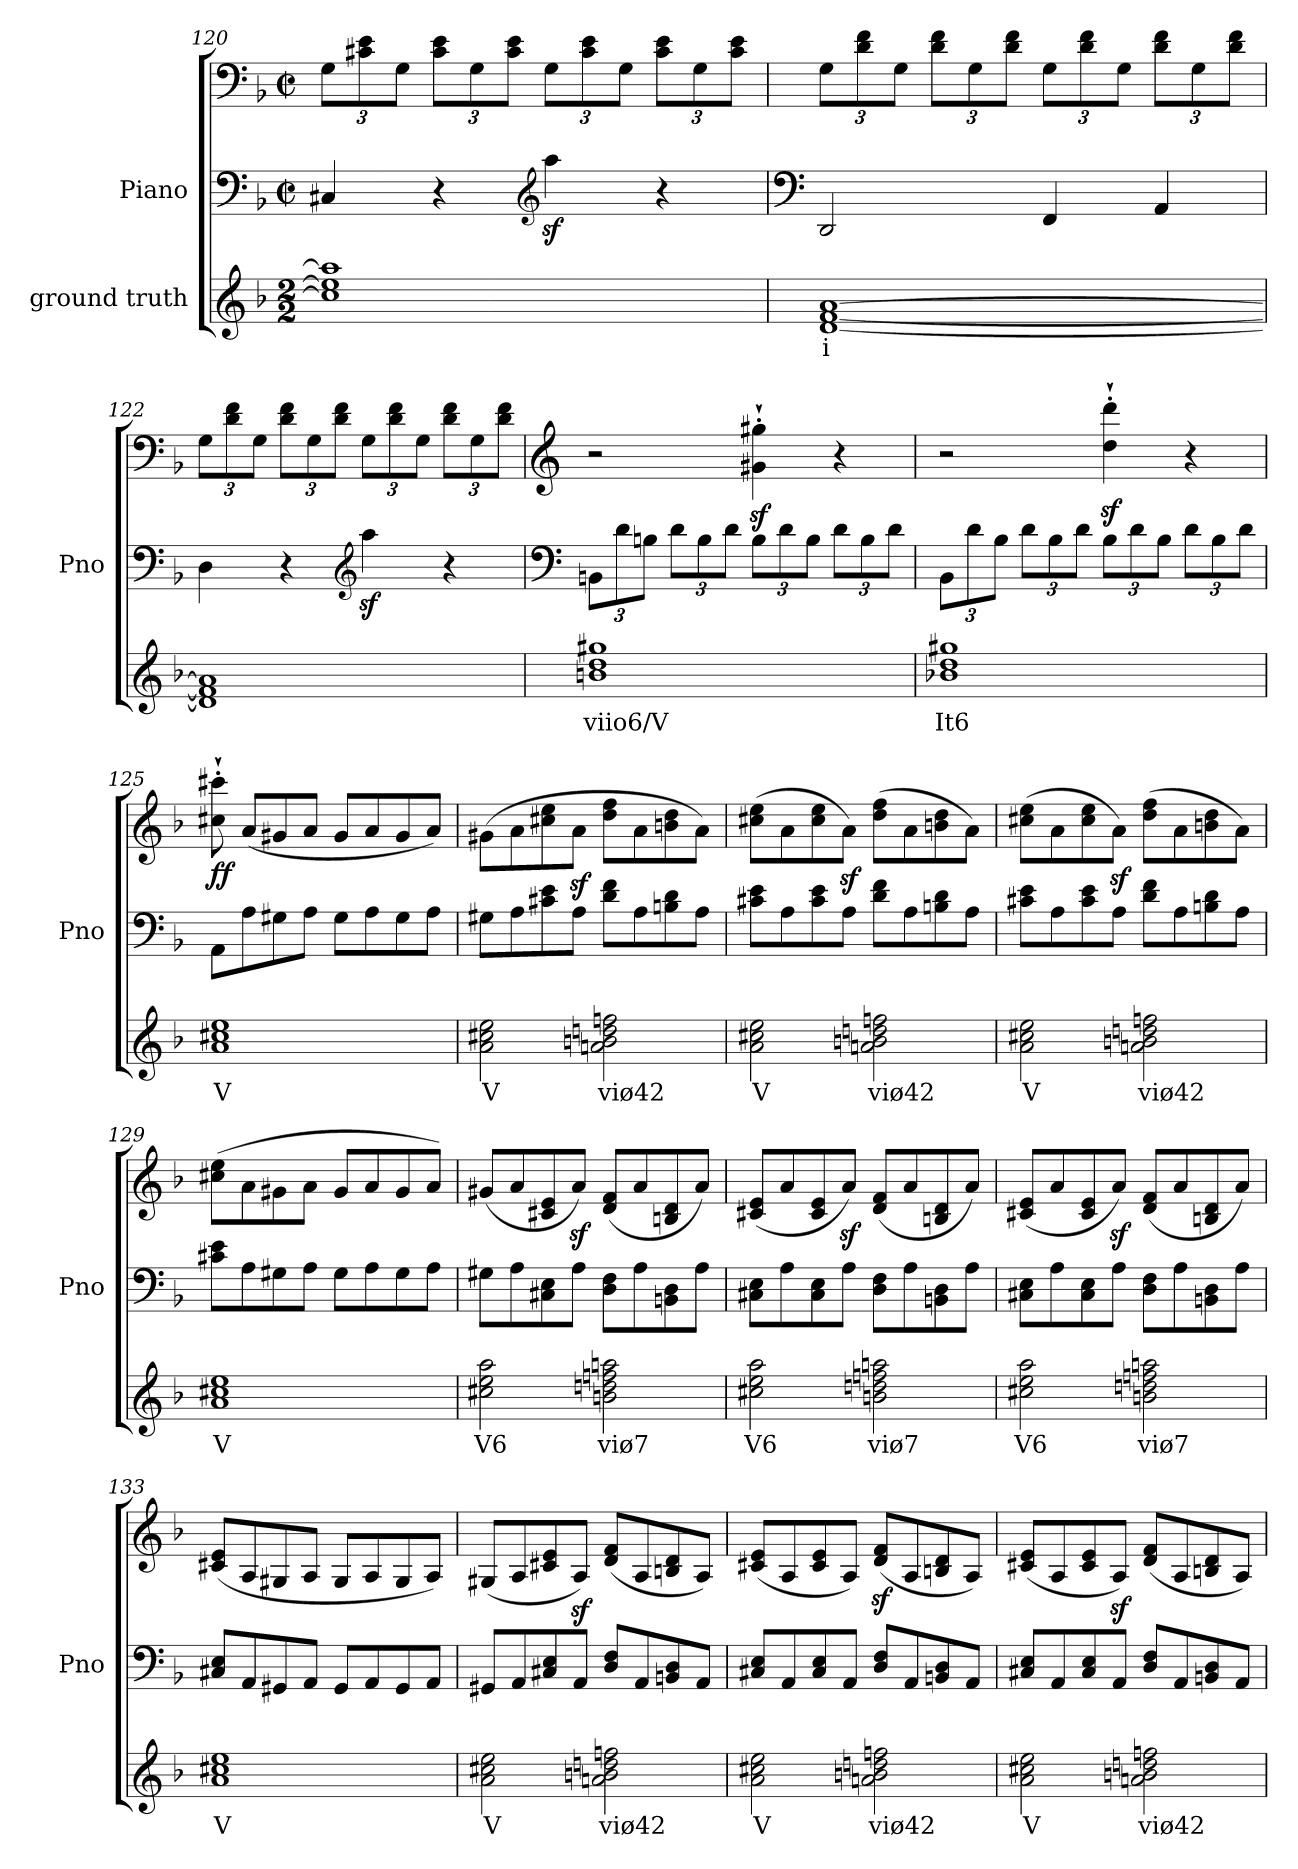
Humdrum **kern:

**kern	**text	**kern	**kern	**dynam
*part2	*part2	*part1	*part1	*part1
*staff3	*staff3	*staff2	*staff1	*staff1/2
*I"ground truth	*	*I"Piano	*	*
*	*	*I'Pno	*	*
!!LO:LB:g=z
*	*	*clefF4	*clefF4	*
*k[b-]	*	*k[b-]	*k[b-]	*
*d:	*	*F:	*F:	*
*M2/2	*	*M2/2	*M2/2	*
*	*	*met(c|)	*met(c|)	*
=120	=120	=120	=120	=120
*	*	*	*Xbrackettup	*
1cc#] 1ee] 1aa]	.	4C#X/	12G\L	.
.	.	.	12c#X\ 12e\	.
.	.	.	12G\J	.
.	.	4r	12c#\ 12e\L	.
.	.	.	12G\	.
.	.	.	12c#\ 12e\J	.
*	*	*clefG2	*	*
.	.	4aaz<\	12G\L	.
.	.	.	12c#\ 12e\	.
.	.	.	12G\J	.
.	.	4r	12c#\ 12e\L	.
.	.	.	12G\	.
.	.	.	12c#\ 12e\J	.
=121	=121	=121	=121	=121
*	*	*clefF4	*	*
[1d [1f [1a	i	2DD/	12G\L	.
.	.	.	12d\ 12f\	.
.	.	.	12G\J	.
.	.	.	12d\ 12f\L	.
.	.	.	12G\	.
.	.	.	12d\ 12f\J	.
.	.	4FF/	12G\L	.
.	.	.	12d\ 12f\	.
.	.	.	12G\J	.
.	.	4AA/	12d\ 12f\L	.
.	.	.	12G\	.
.	.	.	12d\ 12f\J	.
=122	=122	=122	=122	=122
1d] 1f] 1a]	.	4D\	12G\L	.
.	.	.	12d\ 12f\	.
.	.	.	12G\J	.
.	.	4r	12d\ 12f\L	.
.	.	.	12G\	.
.	.	.	12d\ 12f\J	.
*	*	*clefG2	*	*
.	.	4aaz<\	12G\L	.
.	.	.	12d\ 12f\	.
.	.	.	12G\J	.
.	.	4r	12d\ 12f\L	.
.	.	.	12G\	.
.	.	.	12d\ 12f\J	.
!!LO:LB:g=z
=123	=123	=123	=123	=123
*	*	*clefF4	*clefG2	*
*	*	*Xbrackettup	*	*
1bn 1dd 1gg#X	viio6/V	12BBn\L	2r	.
.	.	12d\	.	.
.	.	12Bn\J	.	.
.	.	12d\L	.	.
.	.	12B\	.	.
.	.	12d\J	.	.
.	.	12B\L	4g#X\z<'` 4gg#X\z<'`	.
.	.	12d\	.	.
.	.	12B\J	.	.
.	.	12d\L	4r	.
.	.	12B\	.	.
.	.	12d\J	.	.
=124	=124	=124	=124	=124
1b-X 1dd 1gg#X	It6	12BB-\L	2r	.
.	.	12d\	.	.
.	.	12B-\J	.	.
.	.	12d\L	.	.
.	.	12B-\	.	.
.	.	12d\J	.	.
.	.	12B-\L	4dd\z<'` 4ddd\z<'`	.
.	.	12d\	.	.
.	.	12B-\J	.	.
.	.	12d\L	4r	.
.	.	12B-\	.	.
.	.	12d\J	.	.
=125	=125	=125	=125	=125
!	!	!	!	!LO:DY:b
1a 1cc#X 1ee	V	8AA\L	8cc#X\'` 8ccc#X\'`	ff
.	.	8A\	(<8a/L	.
.	.	8G#X\	8g#X/	.
.	.	8A\J	8a/J	.
.	.	8G#\L	8g#/L	.
.	.	8A\	8a/	.
.	.	8G#\	8g#/	.
.	.	8A\J	8a/J)	.
!!LO:LB:g=z
=126	=126	=126	=126	=126
2a 2cc#X 2ee	V	8G#X\L	(>8g#X\L	.
.	.	8A\	8a\	.
.	.	8c#X\ 8e\	8cc#X\ 8ee\	.
.	.	8A\J	8az<\J	.
2an 2bn 2ddn 2ffn	viø42	8d\ 8f\L	8dd\ 8ff\L	.
.	.	8A\	8a\	.
.	.	8Bn\ 8d\	8bn\ 8dd\	.
.	.	8A\J	8a\J)	.
=127	=127	=127	=127	=127
2a 2cc#X 2ee	V	8c#X\ 8e\L	(>8cc#X\ 8ee\L	.
.	.	8A\	8a\	.
.	.	8c#\ 8e\	8cc#\ 8ee\	.
.	.	8A\J	8az<\J)	.
2an 2bn 2ddn 2ffn	viø42	8d\ 8f\L	(>8dd\ 8ff\L	.
.	.	8A\	8a\	.
.	.	8Bn\ 8d\	8bn\ 8dd\	.
.	.	8A\J	8a\J)	.
=128	=128	=128	=128	=128
2a 2cc#X 2ee	V	8c#X\ 8e\L	(>8cc#X\ 8ee\L	.
.	.	8A\	8a\	.
.	.	8c#\ 8e\	8cc#\ 8ee\	.
.	.	8A\J	8az<\J)	.
2an 2bn 2ddn 2ffn	viø42	8d\ 8f\L	(>8dd\ 8ff\L	.
.	.	8A\	8a\	.
.	.	8Bn\ 8d\	8bn\ 8dd\	.
.	.	8A\J	8a\J)	.
=129	=129	=129	=129	=129
1a 1cc#X 1ee	V	8c#X\ 8e\L	(>8cc#X\ 8ee\L	.
.	.	8A\	8a\	.
.	.	8G#X\	8g#X\	.
.	.	8A\J	8a\J	.
.	.	8G#\L	8g#/L	.
.	.	8A\	8a/	.
.	.	8G#\	8g#/	.
.	.	8A\J	8a/J)	.
!!LO:LB:g=z
=130	=130	=130	=130	=130
2cc#X 2ee 2aa	V6	8G#X\L	(<8g#X/L	.
.	.	8A\	8a/	.
.	.	8C#X\ 8E\	8c#X/ 8e/	.
.	.	8A\J	8az</J)	.
2bn 2ddn 2ffn 2aan	viø7	8D\ 8F\L	(<8d/ 8f/L	.
.	.	8A\	8a/	.
.	.	8BBn\ 8D\	8Bn/ 8d/	.
.	.	8A\J	8a/J)	.
=131	=131	=131	=131	=131
2cc#X 2ee 2aa	V6	8C#X\ 8E\L	(<8c#X/ 8e/L	.
.	.	8A\	8a/	.
.	.	8C#\ 8E\	8c#/ 8e/	.
.	.	8A\J	8az</J)	.
2bn 2ddn 2ffn 2aan	viø7	8D\ 8F\L	(<8d/ 8f/L	.
.	.	8A\	8a/	.
.	.	8BBn\ 8D\	8Bn/ 8d/	.
.	.	8A\J	8a/J)	.
=132	=132	=132	=132	=132
2cc#X 2ee 2aa	V6	8C#X\ 8E\L	(<8c#X/ 8e/L	.
.	.	8A\	8a/	.
.	.	8C#\ 8E\	8c#/ 8e/	.
.	.	8A\J	8az</J)	.
2bn 2ddn 2ffn 2aan	viø7	8D\ 8F\L	(<8d/ 8f/L	.
.	.	8A\	8a/	.
.	.	8BBn\ 8D\	8Bn/ 8d/	.
.	.	8A\J	8a/J)	.
=133	=133	=133	=133	=133
1a 1cc#X 1ee	V	8C#X/ 8E/L	(<8c#X/ 8e/L	.
.	.	8AA/	8A/	.
.	.	8GG#X/	8G#X/	.
.	.	8AA/J	8A/J	.
.	.	8GG#/L	8G#/L	.
.	.	8AA/	8A/	.
.	.	8GG#/	8G#/	.
.	.	8AA/J	8A/J)	.
!!LO:PB:g=z
=134	=134	=134	=134	=134
2a 2cc#X 2ee	V	8GG#X/L	(<8G#X/L	.
.	.	8AA/	8A/	.
.	.	8C#X/ 8E/	8c#X/ 8e/	.
.	.	8AA/J	8Az</J)	.
2an 2bn 2ddn 2ffn	viø42	8D/ 8F/L	(<8d/ 8f/L	.
.	.	8AA/	8A/	.
.	.	8BBn/ 8D/	8Bn/ 8d/	.
.	.	8AA/J	8A/J)	.
=135	=135	=135	=135	=135
2a 2cc#X 2ee	V	8C#X/ 8E/L	(<8c#X/ 8e/L	.
.	.	8AA/	8A/	.
.	.	8C#/ 8E/	8c#/ 8e/	.
.	.	8AA/J	8A/J)	.
2an 2bn 2ddn 2ffn	viø42	8D/ 8F/L	(<8d/z< 8f/z<L	.
.	.	8AA/	8A/	.
.	.	8BBn/ 8D/	8Bn/ 8d/	.
.	.	8AA/J	8A/J)	.
=136	=136	=136	=136	=136
2a 2cc#X 2ee	V	8C#X/ 8E/L	(<8c#X/ 8e/L	.
.	.	8AA/	8A/	.
.	.	8C#/ 8E/	8c#/ 8e/	.
.	.	8AA/J	8Az</J)	.
2an 2bn 2ddn 2ffn	viø42	8D/ 8F/L	(<8d/ 8f/L	.
.	.	8AA/	8A/	.
.	.	8BBn/ 8D/	8Bn/ 8d/	.
.	.	8AA/J	8A/J)	.
=	=	=	=	=
*-	*-	*-	*-	*-
